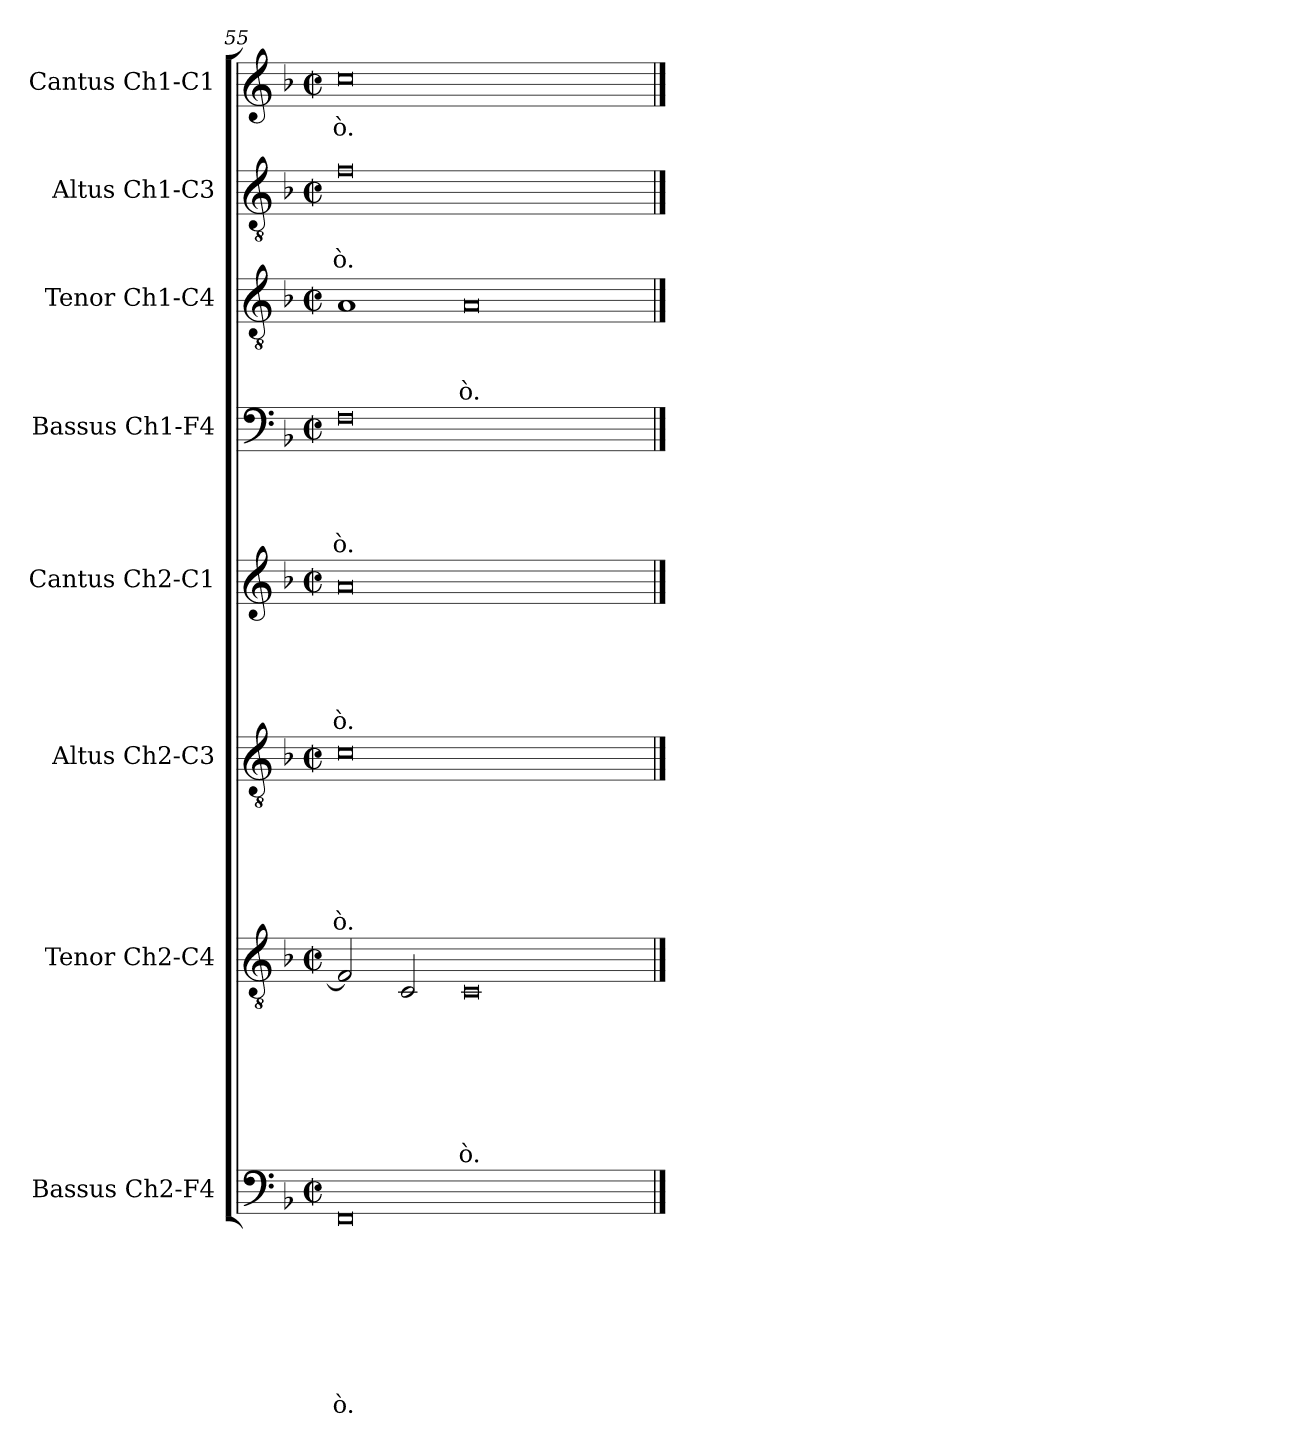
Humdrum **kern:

**kern	**text	**text	**text	**text	**text	**text	**text	**text	**kern	**text	**text	**text	**text	**text	**text	**text	**kern	**text	**text	**text	**text	**text	**text	**kern	**text	**text	**text	**text	**text	**kern	**text	**text	**text	**text	**kern	**text	**text	**text	**kern	**text	**text	**kern	**text
*part8	*part8	*part8	*part8	*part8	*part8	*part8	*part8	*part8	*part7	*part7	*part7	*part7	*part7	*part7	*part7	*part7	*part6	*part6	*part6	*part6	*part6	*part6	*part6	*part5	*part5	*part5	*part5	*part5	*part5	*part4	*part4	*part4	*part4	*part4	*part3	*part3	*part3	*part3	*part2	*part2	*part2	*part1	*part1
*staff8	*staff8	*staff8	*staff8	*staff8	*staff8	*staff8	*staff8	*staff8	*staff7	*staff7	*staff7	*staff7	*staff7	*staff7	*staff7	*staff7	*staff6	*staff6	*staff6	*staff6	*staff6	*staff6	*staff6	*staff5	*staff5	*staff5	*staff5	*staff5	*staff5	*staff4	*staff4	*staff4	*staff4	*staff4	*staff3	*staff3	*staff3	*staff3	*staff2	*staff2	*staff2	*staff1	*staff1
*I"Bassus Ch2-F4	*	*	*	*	*	*	*	*	*I"Tenor Ch2-C4	*	*	*	*	*	*	*	*I"Altus Ch2-C3	*	*	*	*	*	*	*I"Cantus Ch2-C1	*	*	*	*	*	*I"Bassus Ch1-F4	*	*	*	*	*I"Tenor Ch1-C4	*	*	*	*I"Altus Ch1-C3	*	*	*I"Cantus Ch1-C1	*
*I'B2	*	*	*	*	*	*	*	*	*I'T2	*	*	*	*	*	*	*	*I'A2	*	*	*	*	*	*	*I'C2	*	*	*	*	*	*I'B	*	*	*	*	*I'T	*	*	*	*I'A	*	*	*I'C	*
*clefF4	*	*	*	*	*	*	*	*	*clefGv2	*	*	*	*	*	*	*	*clefGv2	*	*	*	*	*	*	*clefG2	*	*	*	*	*	*clefF4	*	*	*	*	*clefGv2	*	*	*	*clefGv2	*	*	*clefG2	*
*k[b-]	*	*	*	*	*	*	*	*	*k[b-]	*	*	*	*	*	*	*	*k[b-]	*	*	*	*	*	*	*k[b-]	*	*	*	*	*	*k[b-]	*	*	*	*	*k[b-]	*	*	*	*k[b-]	*	*	*k[b-]	*
*F:	*	*	*	*	*	*	*	*	*F:	*	*	*	*	*	*	*	*F:	*	*	*	*	*	*	*F:	*	*	*	*	*	*F:	*	*	*	*	*F:	*	*	*	*F:	*	*	*F:	*
*M2/2	*	*	*	*	*	*	*	*	*M2/2	*	*	*	*	*	*	*	*M2/2	*	*	*	*	*	*	*M2/2	*	*	*	*	*	*M2/2	*	*	*	*	*M2/2	*	*	*	*M2/2	*	*	*M2/2	*
*met(c|)	*	*	*	*	*	*	*	*	*met(c|)	*	*	*	*	*	*	*	*met(c|)	*	*	*	*	*	*	*met(c|)	*	*	*	*	*	*met(c|)	*	*	*	*	*met(c|)	*	*	*	*met(c|)	*	*	*met(c|)	*
=55	=55	=55	=55	=55	=55	=55	=55	=55	=55	=55	=55	=55	=55	=55	=55	=55	=55	=55	=55	=55	=55	=55	=55	=55	=55	=55	=55	=55	=55	=55	=55	=55	=55	=55	=55	=55	=55	=55	=55	=55	=55	=55	=55
!	!	!	!	!	!	!	!	!LO:LY:b	!	!	!	!	!	!	!	!	!	!	!	!	!	!	!LO:LY:b	!	!	!	!	!	!LO:LY:b	!	!	!	!	!LO:LY:b	!	!	!	!	!	!	!LO:LY:b	!	!LO:LY:b
0FF	.	.	.	.	.	.	.	-ò.	2F/]	.	.	.	.	.	.	.	0c	.	.	.	.	.	-ò.	0a	.	.	.	.	-ò.	0F	.	.	.	-ò.	1A	.	.	.	0f	.	-ò.	0cc	-ò.
.	.	.	.	.	.	.	.	.	2C/	.	.	.	.	.	.	.	.	.	.	.	.	.	.	.	.	.	.	.	.	.	.	.	.	.	.	.	.	.	.	.	.	.	.
!	!	!	!	!	!	!	!	!	!	!	!	!	!	!	!	!LO:LY:b	!	!	!	!	!	!	!	!	!	!	!	!	!	!	!	!	!	!	!	!	!	!LO:LY:b	!	!	!	!	!
.	.	.	.	.	.	.	.	.	0C	.	.	.	.	.	.	-ò.	.	.	.	.	.	.	.	.	.	.	.	.	.	.	.	.	.	.	0A	.	.	-ò.	.	.	.	.	.
1ryy	.	.	.	.	.	.	.	.	.	.	.	.	.	.	.	.	1ryy	.	.	.	.	.	.	1ryy	.	.	.	.	.	1ryy	.	.	.	.	.	.	.	.	1ryy	.	.	1ryy	.
==	==	==	==	==	==	==	==	==	==	==	==	==	==	==	==	==	==	==	==	==	==	==	==	==	==	==	==	==	==	==	==	==	==	==	==	==	==	==	==	==	==	==	==
*-	*-	*-	*-	*-	*-	*-	*-	*-	*-	*-	*-	*-	*-	*-	*-	*-	*-	*-	*-	*-	*-	*-	*-	*-	*-	*-	*-	*-	*-	*-	*-	*-	*-	*-	*-	*-	*-	*-	*-	*-	*-	*-	*-
